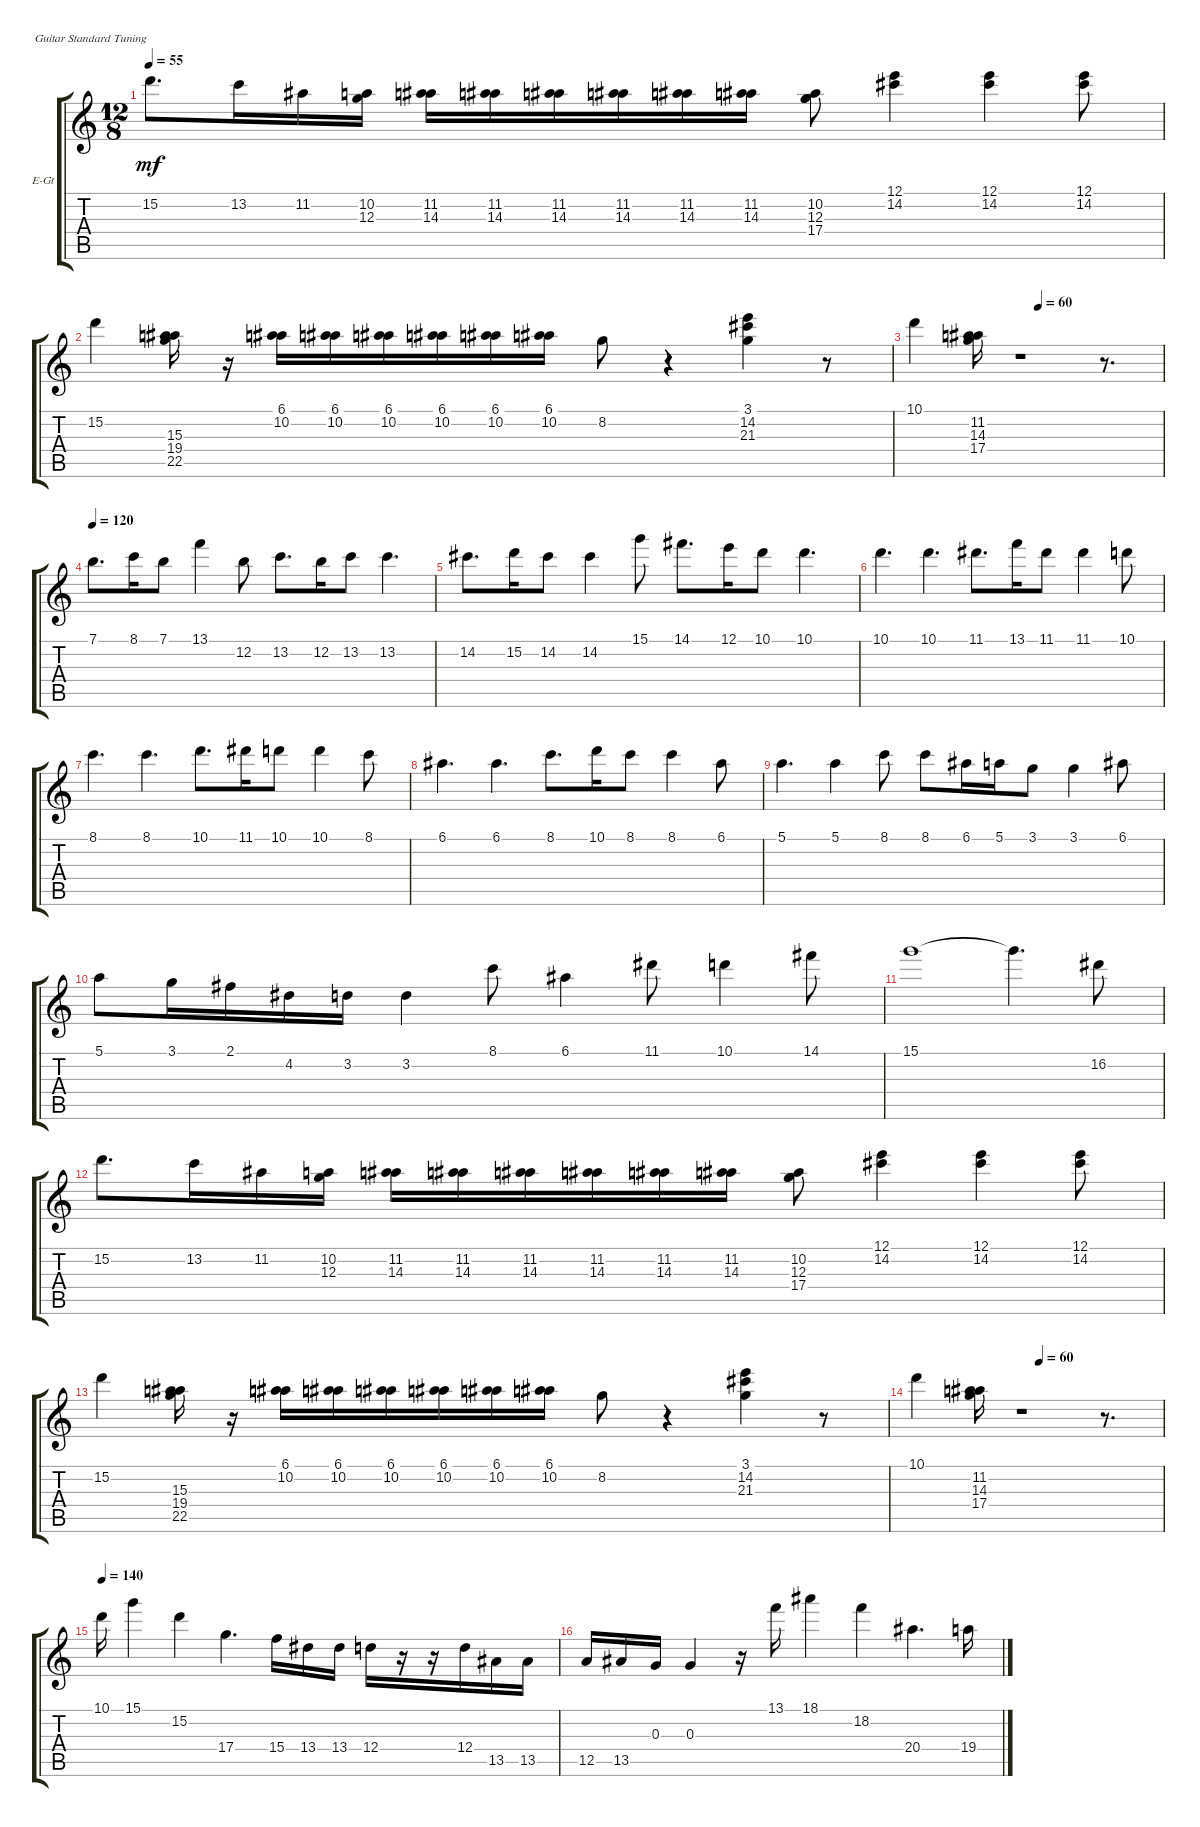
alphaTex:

\bracketExtendMode groupsimilarinstruments
\firstSystemTrackNameOrientation horizontal
\otherSystemsTrackNameOrientation horizontal
\track ("Electric Guitar" "E-Gt") {mute instrument distortionguitar}
\staff {score tabs}
\tuning (E4 B3 G3 D3 A2 E2)
\ts (12 8)
\tempo 55
\clef g2
\scale
0.333333
\ks c
15.2.8{d dy mf} 13.2.16 11.2.16 (10.2 12.3).16 (11.2 14.3).16 (11.2 14.3).16 (11.2 14.3).16 (11.2 14.3).16 (11.2 14.3).16 (11.2 14.3).16 (12.3 10.2 17.4).8 (12.1 14.2).4 (12.1 14.2).4 (12.1 14.2).8 |
\scale
0.333333 15.2.4 (15.3 19.4 22.5).16 r.16 (6.1 10.2).16 (6.1 10.2).16 (6.1 10.2).16 (6.1 10.2).16 (6.1 10.2).16 (6.1 10.2).16 8.2.8 r.4 (3.1 14.2 21.3).4 r.8 |
\tempo (60 0.501736)
\scale
0.333333 10.1.4 (11.2 14.3 17.4).16 r.1 r.8{d} |
\tempo (120 0.00173611)
\scale
0.333333 7.1.8{d} 8.1.16 7.1.8 13.1.4 12.2.8 13.2.8{d} 12.2.16 13.2.8 13.2.4{d} |
\scale
0.333333 14.2.8{d} 15.2.16 14.2.8 14.2.4 15.1.8 14.1.8{d} 12.1.16 10.1.8 10.1.4{d} |
\scale
0.333333 10.1.4{d} 10.1.4{d} 11.1.8{d} 13.1.16 11.1.8 11.1.4 10.1.8 |
\scale
0.333333 8.1.4{d} 8.1.4{d} 10.1.8{d} 11.1.16 10.1.8 10.1.4 8.1.8 |
\scale
0.333333 6.1.4{d} 6.1.4{d} 8.1.8{d} 10.1.16 8.1.8 8.1.4 6.1.8 |
\scale
0.333333 5.1.4{d} 5.1.4 8.1.8 8.1.8 6.1.16 5.1.16 3.1.8 3.1.4 6.1.8 |
\scale
0.333333 5.1.8 3.1.16 2.1.16 4.2.16 3.2.16 3.2.4 8.1.8 6.1.4 11.1.8 10.1.4 14.1.8 |
\scale
0.333333 15.1.1 15.1{t}.4{d} 16.2.8 |
\scale
0.333333 15.2.8{d} 13.2.16 11.2.16 (10.2 12.3).16 (11.2 14.3).16 (11.2 14.3).16 (11.2 14.3).16 (11.2 14.3).16 (11.2 14.3).16 (11.2 14.3).16 (12.3 10.2 17.4).8 (12.1 14.2).4 (12.1 14.2).4 (12.1 14.2).8 |
\scale
0.333333 15.2.4 (15.3 19.4 22.5).16 r.16 (6.1 10.2).16 (6.1 10.2).16 (6.1 10.2).16 (6.1 10.2).16 (6.1 10.2).16 (6.1 10.2).16 8.2.8 r.4 (3.1 14.2 21.3).4 r.8 |
\tempo (60 0.501736)
\scale
0.333333 10.1.4 (11.2 14.3 17.4).16 r.1 r.8{d} |
\tempo (140 0.00347222)
\scale
0.333333 10.1.16 15.1.4 15.2.4 17.4.4{d} 15.4.16 13.4.16 13.4.16 12.4.16 r.16 r.16 12.4.16 13.5.16 13.5.16 |
\scale
0.333333 12.5.16 13.5.16 0.3.16 0.3.4 r.16 13.1.16 18.1.4 18.2.4 20.4.4{d} 19.4.16
